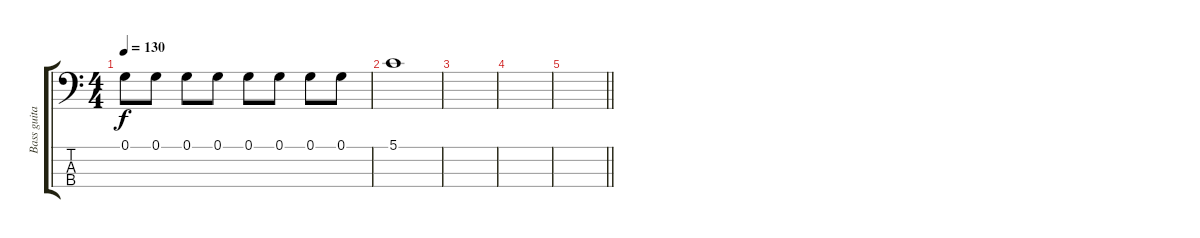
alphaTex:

\track ("Bass guitar" "Bass guita") {instrument electricguitarjazz}
\staff {score tabs}
\tuning (G2 D2 A1 E1) {hide}
\ts (4 4)
\tempo 130
\clef f4
\ks c
0.1{t}.8{dy f} 0.1.8 0.1.8 0.1.8 0.1.8 0.1.8 0.1.8 0.1.8 |
5.1.1 |
|
|
\barLineRight lightlight
